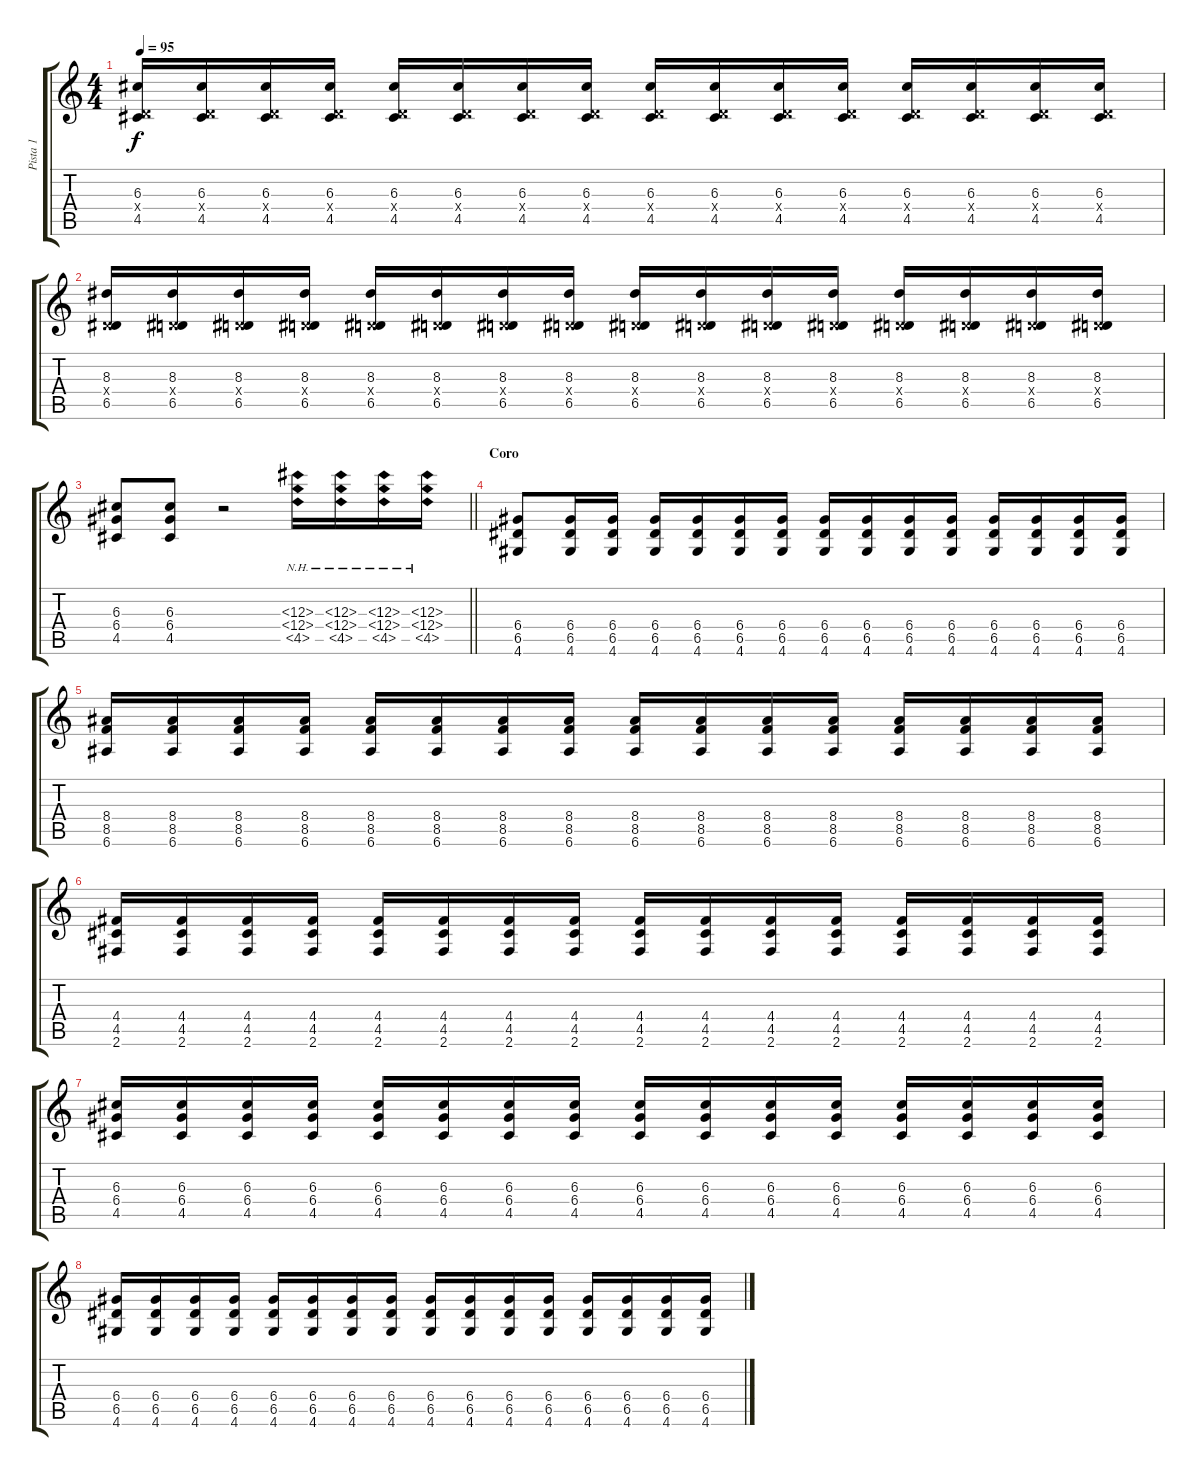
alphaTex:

\track ("Pista 1" "Pista 1") {instrument distortionguitar}
\staff {score tabs}
\tuning (E4 B3 G3 D3 A2 E2) {hide}
\ts (4 4)
\tempo 95
\clef g2
\ks c
(6.3 0.4{x} 4.5).16{dy f} (6.3 0.4{x} 4.5).16 (6.3 0.4{x} 4.5).16 (6.3 0.4{x} 4.5).16 (6.3 0.4{x} 4.5).16 (6.3 0.4{x} 4.5).16 (6.3 0.4{x} 4.5).16 (6.3 0.4{x} 4.5).16 (6.3 0.4{x} 4.5).16 (6.3 0.4{x} 4.5).16 (6.3 0.4{x} 4.5).16 (6.3 0.4{x} 4.5).16 (6.3 0.4{x} 4.5).16 (6.3 0.4{x} 4.5).16 (6.3 0.4{x} 4.5).16 (6.3 0.4{x} 4.5).16 |
(8.3 0.4{x} 6.5).16 (8.3 0.4{x} 6.5).16 (8.3 0.4{x} 6.5).16 (8.3 0.4{x} 6.5).16 (8.3 0.4{x} 6.5).16 (8.3 0.4{x} 6.5).16 (8.3 0.4{x} 6.5).16 (8.3 0.4{x} 6.5).16 (8.3 0.4{x} 6.5).16 (8.3 0.4{x} 6.5).16 (8.3 0.4{x} 6.5).16 (8.3 0.4{x} 6.5).16 (8.3 0.4{x} 6.5).16 (8.3 0.4{x} 6.5).16 (8.3 0.4{x} 6.5).16 (8.3 0.4{x} 6.5).16 |
\barLineRight lightlight
(6.3 6.4 4.5).8 (6.3 6.4 4.5).8 r.2 (6.3{nh} 6.4{nh} 4.5{nh}).16 (6.3{nh} 6.4{nh} 4.5{nh}).16 (6.3{nh} 6.4{nh} 4.5{nh}).16 (6.3{nh} 6.4{nh} 4.5{nh}).16 |
\section ("" "Coro")
(6.4 6.5 4.6).8 (6.4 6.5 4.6).16 (6.4 6.5 4.6).16 (6.4 6.5 4.6).16 (6.4 6.5 4.6).16 (6.4 6.5 4.6).16 (6.4 6.5 4.6).16 (6.4 6.5 4.6).16 (6.4 6.5 4.6).16 (6.4 6.5 4.6).16 (6.4 6.5 4.6).16 (6.4 6.5 4.6).16 (6.4 6.5 4.6).16 (6.4 6.5 4.6).16 (6.4 6.5 4.6).16 |
(8.4 8.5 6.6).16 (8.4 8.5 6.6).16 (8.4 8.5 6.6).16 (8.4 8.5 6.6).16 (8.4 8.5 6.6).16 (8.4 8.5 6.6).16 (8.4 8.5 6.6).16 (8.4 8.5 6.6).16 (8.4 8.5 6.6).16 (8.4 8.5 6.6).16 (8.4 8.5 6.6).16 (8.4 8.5 6.6).16 (8.4 8.5 6.6).16 (8.4 8.5 6.6).16 (8.4 8.5 6.6).16 (8.4 8.5 6.6).16 |
(4.4 4.5 2.6).16 (4.4 4.5 2.6).16 (4.4 4.5 2.6).16 (4.4 4.5 2.6).16 (4.4 4.5 2.6).16 (4.4 4.5 2.6).16 (4.4 4.5 2.6).16 (4.4 4.5 2.6).16 (4.4 4.5 2.6).16 (4.4 4.5 2.6).16 (4.4 4.5 2.6).16 (4.4 4.5 2.6).16 (4.4 4.5 2.6).16 (4.4 4.5 2.6).16 (4.4 4.5 2.6).16 (4.4 4.5 2.6).16 |
(6.3 6.4 4.5).16 (6.3 6.4 4.5).16 (6.3 6.4 4.5).16 (6.3 6.4 4.5).16 (6.3 6.4 4.5).16 (6.3 6.4 4.5).16 (6.3 6.4 4.5).16 (6.3 6.4 4.5).16 (6.3 6.4 4.5).16 (6.3 6.4 4.5).16 (6.3 6.4 4.5).16 (6.3 6.4 4.5).16 (6.3 6.4 4.5).16 (6.3 6.4 4.5).16 (6.3 6.4 4.5).16 (6.3 6.4 4.5).16 |
(6.4 6.5 4.6).16 (6.4 6.5 4.6).16 (6.4 6.5 4.6).16 (6.4 6.5 4.6).16 (6.4 6.5 4.6).16 (6.4 6.5 4.6).16 (6.4 6.5 4.6).16 (6.4 6.5 4.6).16 (6.4 6.5 4.6).16 (6.4 6.5 4.6).16 (6.4 6.5 4.6).16 (6.4 6.5 4.6).16 (6.4 6.5 4.6).16 (6.4 6.5 4.6).16 (6.4 6.5 4.6).16 (6.4 6.5 4.6).16
